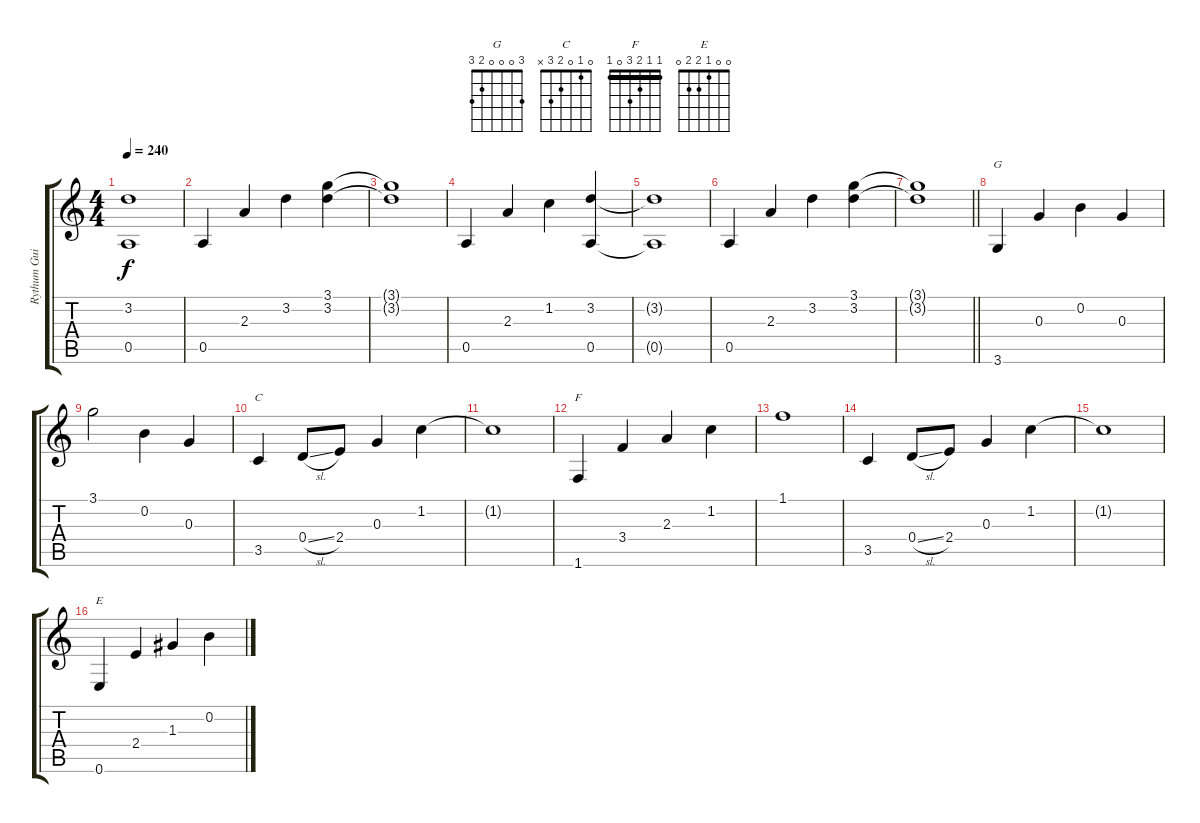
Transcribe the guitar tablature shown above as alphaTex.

\track ("Rythum Guitar" "Rythum Gui") {instrument acousticguitarnylon}
\staff {score tabs}
\tuning (E4 B3 G3 D3 A2 E2) {hide}
\chord ("G" 3 0 0 0 2 3)
\chord ("C" 0 1 0 2 3 x)
\chord ("F" 1 1 2 3 0 1) {barre 1}
\chord ("E" 0 0 1 2 2 0)
\ts (4 4)
\tempo 240
\clef g2
\ks c
(3.2{t} 0.5{t}).1{dy f} |
0.5.4 2.3.4 3.2.4 (3.1 3.2).4 |
(3.1{t} 3.2{t}).1 |
0.5.4 2.3.4 1.2.4 (3.2 0.5).4 |
(3.2{t} 0.5{t}).1 |
0.5.4 2.3.4 3.2.4 (3.1 3.2).4 |
\barLineRight lightlight
(3.1{t} 3.2{t}).1 |
3.6.4{ch "G"} 0.3.4 0.2.4 0.3.4 |
3.1.2 0.2.4 0.3.4 |
3.5.4{ch "C"} 0.4{sl}.8 2.4.8 0.3.4 1.2.4 |
1.2{t}.1 |
1.6.4{ch "F"} 3.4.4 2.3.4 1.2.4 |
1.1.1 |
3.5.4 0.4{sl}.8 2.4.8 0.3.4 1.2.4 |
1.2{t}.1 |
0.6.4{ch "E"} 2.4.4 1.3.4 0.2.4
